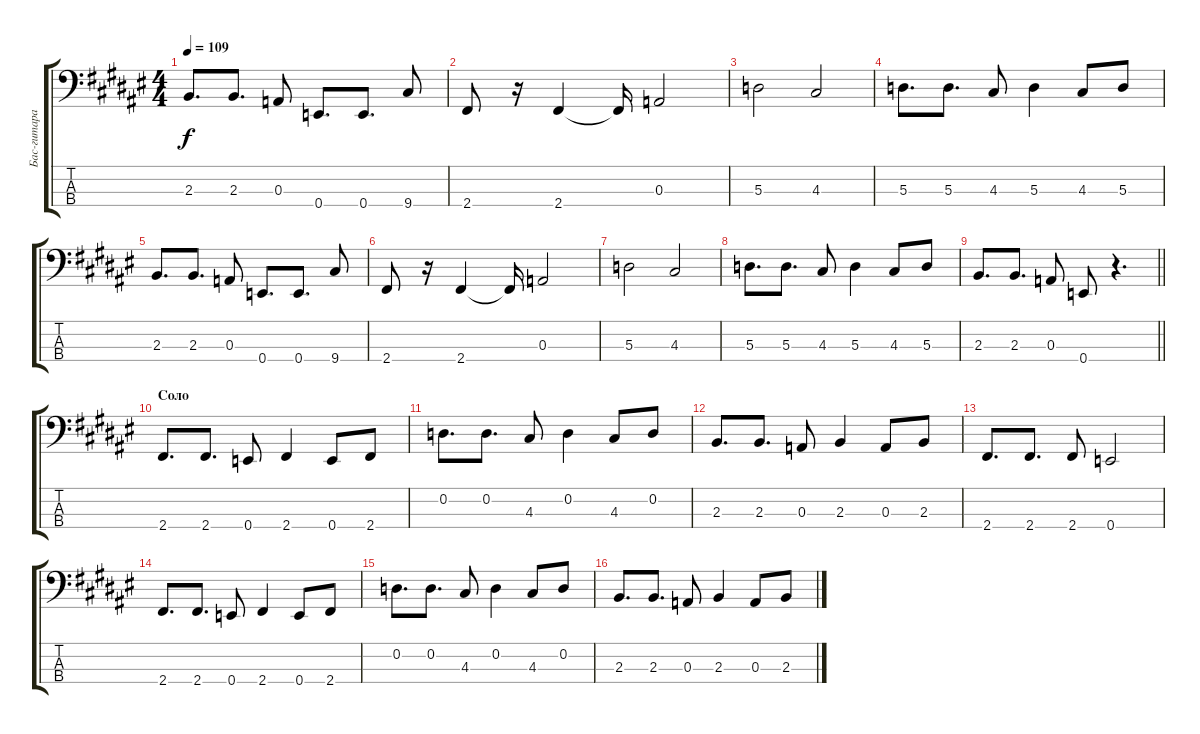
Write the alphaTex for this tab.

\track ("Бас-гитара (С.Марков)" "Бас-гитара") {instrument electricbasspick}
\staff {score tabs}
\tuning (G2 D2 A1 E1) {hide}
\ts (4 4)
\tempo 109
\clef f4
\ks f#
2.3.8{d dy f} 2.3.8{d} 0.3.8 0.4.8{d} 0.4.8{d} 9.4.8 |
2.4.8 r.16 2.4.4 2.4{t}.16 0.3.2 |
5.3.2 4.3.2 |
5.3.8{d} 5.3.8{d} 4.3.8 5.3.4 4.3.8 5.3.8 |
2.3.8{d} 2.3.8{d} 0.3.8 0.4.8{d} 0.4.8{d} 9.4.8 |
2.4.8 r.16 2.4.4 2.4{t}.16 0.3.2 |
5.3.2 4.3.2 |
5.3.8{d} 5.3.8{d} 4.3.8 5.3.4 4.3.8 5.3.8 |
\barLineRight lightlight
2.3.8{d} 2.3.8{d} 0.3.8 0.4.8 r.4{d} |
\section ("" "Соло")
2.4.8{d} 2.4.8{d} 0.4.8 2.4.4 0.4.8 2.4.8 |
0.2.8{d} 0.2.8{d} 4.3.8 0.2.4 4.3.8 0.2.8 |
2.3.8{d} 2.3.8{d} 0.3.8 2.3.4 0.3.8 2.3.8 |
2.4.8{d} 2.4.8{d} 2.4.8 0.4.2 |
2.4.8{d} 2.4.8{d} 0.4.8 2.4.4 0.4.8 2.4.8 |
0.2.8{d} 0.2.8{d} 4.3.8 0.2.4 4.3.8 0.2.8 |
2.3.8{d} 2.3.8{d} 0.3.8 2.3.4 0.3.8 2.3.8
